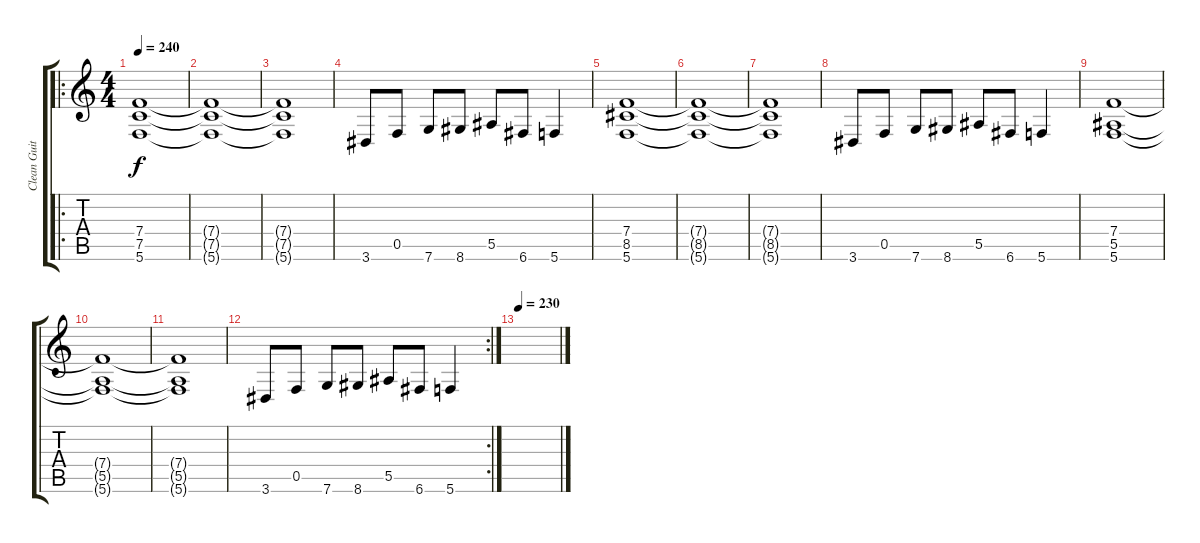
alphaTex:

\track ("Clean Guitar" "Clean Guit") {instrument electricguitarjazz}
\staff {score tabs}
\tuning (C4 G3 Eb3 Bb2 F2 C2) {hide}
\ro
\ts (4 4)
\tempo 240
\clef g2
\ks c
(7.4 7.5 5.6).1{dy f volume 14 balance 8 instrument distortionguitar} |
(7.4{t} 7.5{t} 5.6{t}).1 |
(7.4{t} 7.5{t} 5.6{t}).1 |
3.6.8 0.5.8 7.6.8 8.6.8 5.5.8 6.6.8 5.6.4 |
(7.4 8.5 5.6).1 |
(7.4{t} 8.5{t} 5.6{t}).1 |
(7.4{t} 8.5{t} 5.6{t}).1 |
3.6.8 0.5.8 7.6.8 8.6.8 5.5.8 6.6.8 5.6.4 |
(7.4 5.5 5.6).1 |
(7.4{t} 5.5{t} 5.6{t}).1 |
(7.4{t} 5.5{t} 5.6{t}).1 |
\rc 2
3.6.8 0.5.8 7.6.8 8.6.8 5.5.8 6.6.8 5.6.4 |
\tempo 230
